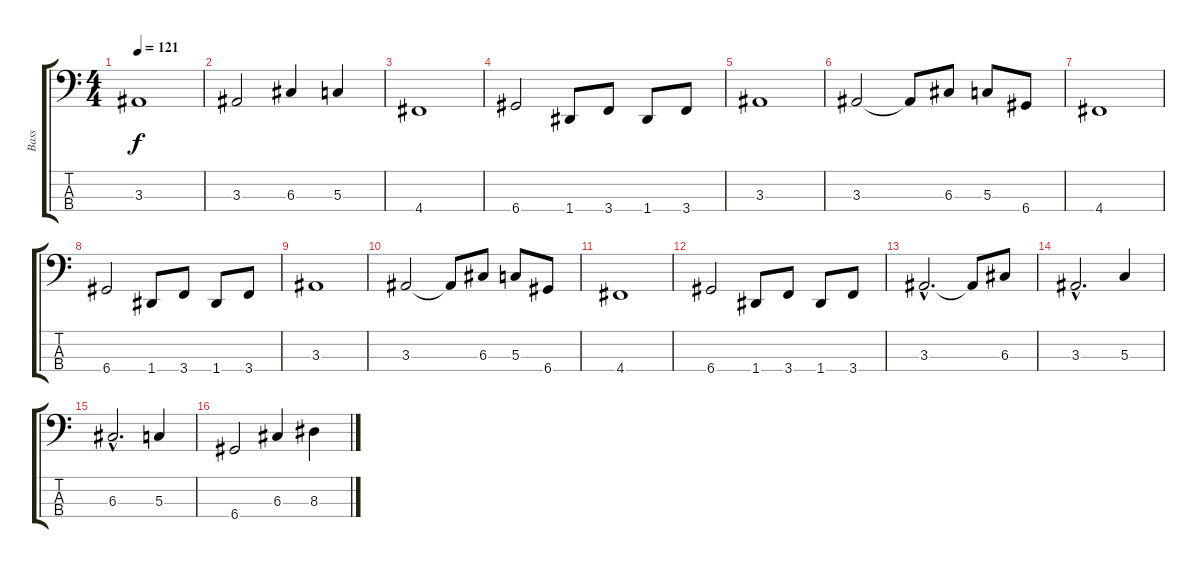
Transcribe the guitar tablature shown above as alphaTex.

\track ("Bass" "Bass") {instrument electricbassfinger}
\staff {score tabs}
\tuning (F2 C2 G1 D1) {hide}
\ts (4 4)
\tempo 121
\clef f4
\ks c
3.3.1{dy f} |
3.3.2 6.3.4 5.3.4 |
4.4.1 |
6.4.2 1.4.8 3.4.8 1.4.8 3.4.8 |
3.3.1 |
3.3.2 3.3{t}.8 6.3.8 5.3.8 6.4.8 |
4.4.1 |
6.4.2 1.4.8 3.4.8 1.4.8 3.4.8 |
3.3.1 |
3.3.2 3.3{t}.8 6.3.8 5.3.8 6.4.8 |
4.4.1 |
6.4.2 1.4.8 3.4.8 1.4.8 3.4.8 |
3.3{hac}.2{d} 3.3{t}.8 6.3.8 |
3.3{hac}.2{d} 5.3.4 |
6.3{hac}.2{d} 5.3.4 |
6.4.2 6.3.4 8.3.4
